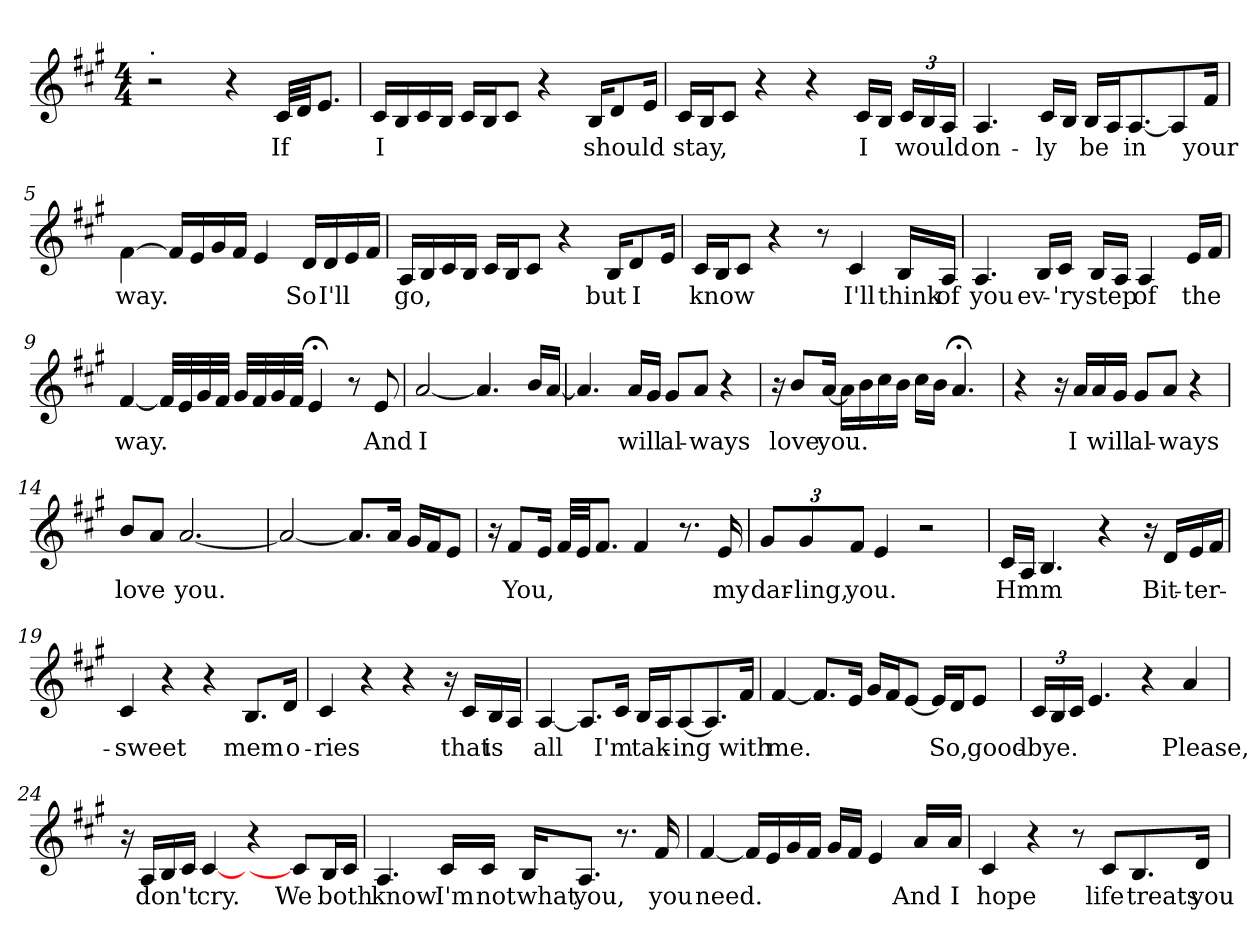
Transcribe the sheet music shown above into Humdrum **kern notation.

**kern	**text
*part1	*part1
*staff1	*staff1
*clefG2	*
*k[f#c#g#]	*
*A:	*
*M4/4	*
=1	=1
!LO:TX:a:t=.	!
2r	.
4r	.
32c#/LLL	If
32d/JJ	.
8.e/J	.
=2	=2
16c#/LL	I
16B/	.
16c#/	.
16B/JJ	.
16c#/LL	.
16B/J	.
8c#/J	.
4r	.
16B/KL	should
8d/	.
16e/Jk	.
=3	=3
16c#/LL	stay,
16B/J	.
8c#/J	.
4r	.
4r	.
16c#/LL	I
16B/JJ	.
*Xbrackettup	*
24c#/LL	would
24B/	.
24A/JJ	.
!!LO:LB:g=z
=4	=4
4.A/	on-
16c#/LL	-ly
16B/JJ	.
16B/LL	be
16A/J	.
[8.A/	in
8A/]	.
16f#/Jk	your
=5	=5
[4f#\	way.
16f#/LL]	.
16e/	.
16g#/	.
16f#/JJ	.
4e/	.
16d/LL	So
16d/	I'll
16e/	.
16f#/JJ	.
=6	=6
16A/LL	go,
16B/	.
16c#/	.
16B/JJ	.
16c#/LL	.
16B/J	.
8c#/J	.
4r	.
16B/KL	but
8d/	I
16e/Jk	.
!!LO:LB:g=z
=7	=7
16c#/LL	know
16B/J	.
8c#/J	.
4r	.
8r	.
4c#/	I'll
16B/LL	think
16A/JJ	of
=8	=8
4.A/	you
16B/LL	ev-
16c#/JJ	-'ry
16B/LL	step
16A/JJ	.
4A/	of
16e/LL	the
16f#/JJ	.
=9	=9
[4f#/	way.
32f#/LLL]	.
32e/	.
32g#/	.
32f#/JJJ	.
32g#/LLL	.
32f#/	.
32g#/	.
32f#/JJJ	.
4e;</	.
8r	.
8e/	And
!!LO:LB:g=z
=10	=10
[2a/	I
4.a/]	.
16b/LL	.
[16a/JJ	.
=11	=11
4.a/]	.
16a/LL	will
16g#/JJ	.
8g#/L	al-
8a/J	-ways
4r	.
=12	=12
16r	.
8b/L	love
[16a/Jk	you.
16a\LL]	.
16b\	.
16cc#\	.
16b\JJ	.
16cc#\LL	.
16b\JJ	.
4.a;</	.
!!LO:LB:g=z
=13	=13
4r	.
16r	.
16a/LL	I
16a/	will
16g#/JJ	.
8g#/L	al-
8a/J	-ways
4r	.
=14	=14
8b/L	love
8a/J	.
[2.a/	you.
=15	=15
2a/_	.
8.a/L]	.
16a/Jk	.
16g#/LL	.
16f#/J	.
8e/J	.
=16	=16
16r	.
8f#/L	You,
16e/Jk	.
32f#/LLL	.
32e/JJ	.
8.f#/J	.
4f#/	.
8.r	.
16e/	my
!!LO:LB:g=z
=17	=17
12g#/L	dar-
12g#/	-ling,
12f#/J	you.
4e/	.
2r	.
=18	=18
16c#/LL	Hmm
16A/JJ	.
4.B/	.
4r	.
16r	.
16d/LL	Bit-
16e/	-ter-
16f#/JJ	.
=19	=19
4c#/	-sweet
4r	.
4r	.
8.B/L	mem
16d/Jk	-o-
=20	=20
4c#/	-ries
4r	.
4r	.
16r	.
16c#/LL	that
16B/	is
16A/JJ	.
!!LO:LB:g=z
=21	=21
[4A/	all
8.A/L]	.
16c#/Jk	I'm
16B/LL	tak-
16A/J	.
[8A/	-ing
8.A/]	.
16f#/Jk	with
=22	=22
[4f#/	me.
8.f#/L]	.
16e/Jk	.
16g#/LL	.
16f#/J	.
[8e/J	.
16e/LL]	.
16d/J	So,
8e/J	good-
=23	=23
24c#/LL	-bye.
24B/	.
24c#/JJ	.
4.e/	.
4r	.
4a/	Please,
!!LO:LB:g=z
=24	=24
16r	.
16A/LL	don't
16B/	.
16c#/JJ	.
[4c#/	cry.
4r	.
8c#/L]	We
16B/L	both
16c#/JJ	.
=25	=25
4.A/	know
16c#/LL	I'm
16c#/JJ	not
16B/KL	what
8.A/J	you,
8.r	.
16f#/	you
=26	=26
[4f#/	need.
16f#/LL]	.
16e/	.
16g#/	.
16f#/JJ	.
16g#/LL	.
16f#/JJ	.
4e/	.
16a/LL	And
16a/JJ	I
!!LO:PB:g=z
=27	=27
4c#/	hope
4r	.
8r	.
8c#/L	life
8.B/	treats
16d/Jk	you
=	=
*-	*-
